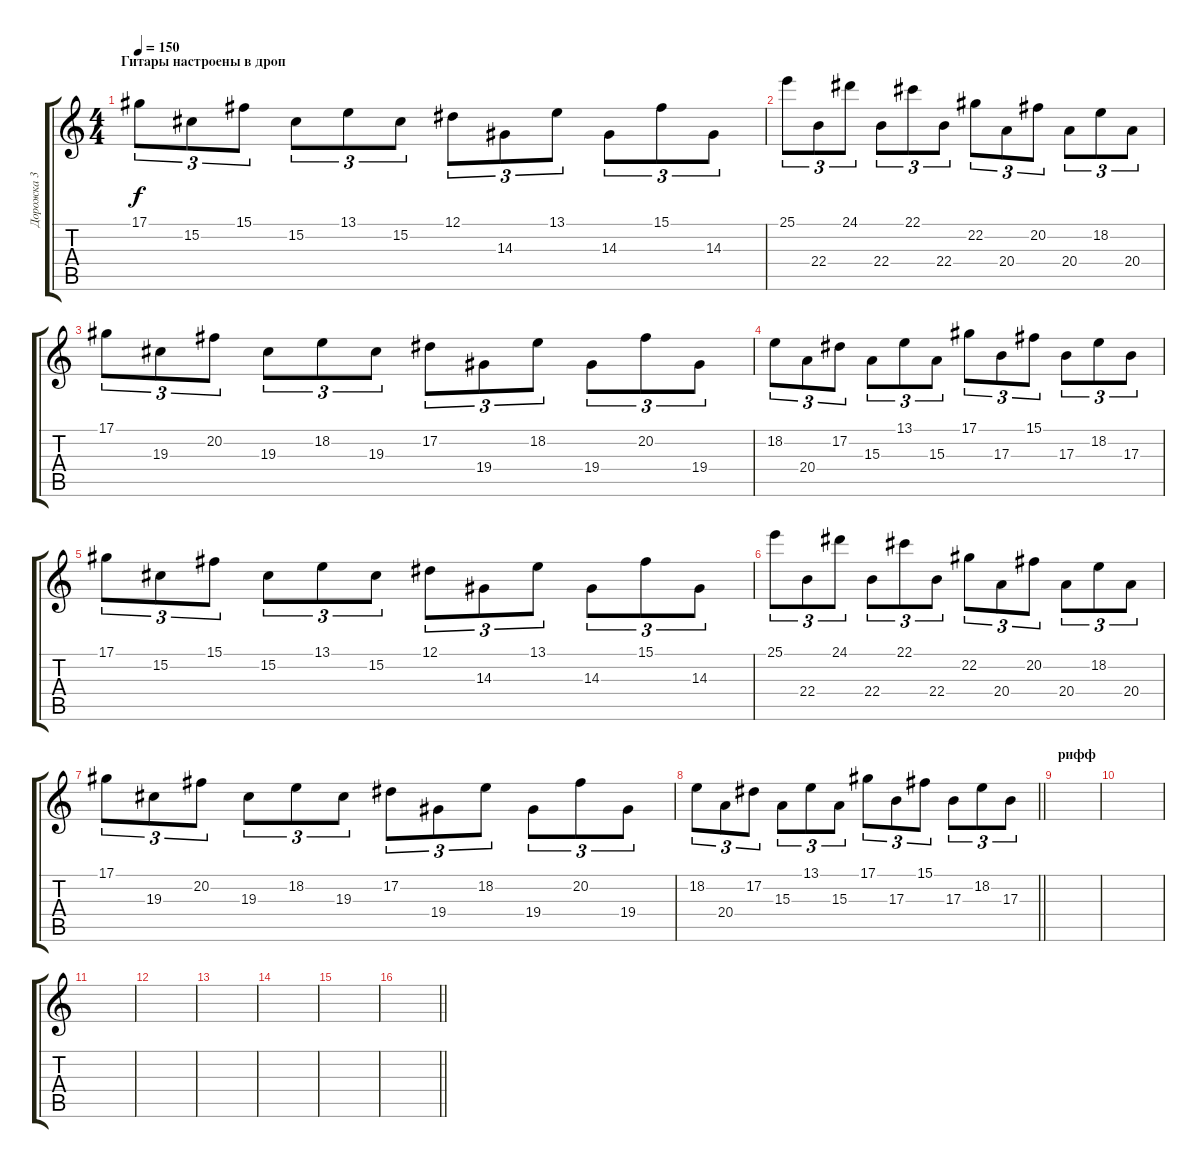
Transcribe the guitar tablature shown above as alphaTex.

\track ("Дорожка 3" "Дорожка 3") {instrument harpsichord}
\staff {score tabs}
\tuning (Eb4 Bb3 Gb3 Db3 Ab2 Eb2) {hide}
\ts (4 4)
\section ("" "Гитары настроены в дроп")
\tempo 150
\clef g2
\ks c
17.1.8{tu (3 2) dy f instrument harpsichord} 15.2.8{tu (3 2)} 15.1.8{tu (3 2)} 15.2.8{tu (3 2)} 13.1.8{tu (3 2)} 15.2.8{tu (3 2)} 12.1.8{tu (3 2)} 14.3.8{tu (3 2)} 13.1.8{tu (3 2)} 14.3.8{tu (3 2)} 15.1.8{tu (3 2)} 14.3.8{tu (3 2)} |
25.1.8{tu (3 2)} 22.4.8{tu (3 2)} 24.1.8{tu (3 2)} 22.4.8{tu (3 2)} 22.1.8{tu (3 2)} 22.4.8{tu (3 2)} 22.2.8{tu (3 2)} 20.4.8{tu (3 2)} 20.2.8{tu (3 2)} 20.4.8{tu (3 2)} 18.2.8{tu (3 2)} 20.4.8{tu (3 2)} |
17.1.8{tu (3 2)} 19.3.8{tu (3 2)} 20.2.8{tu (3 2)} 19.3.8{tu (3 2)} 18.2.8{tu (3 2)} 19.3.8{tu (3 2)} 17.2.8{tu (3 2)} 19.4.8{tu (3 2)} 18.2.8{tu (3 2)} 19.4.8{tu (3 2)} 20.2.8{tu (3 2)} 19.4.8{tu (3 2)} |
18.2.8{tu (3 2)} 20.4.8{tu (3 2)} 17.2.8{tu (3 2)} 15.3.8{tu (3 2)} 13.1.8{tu (3 2)} 15.3.8{tu (3 2)} 17.1.8{tu (3 2)} 17.3.8{tu (3 2)} 15.1.8{tu (3 2)} 17.3.8{tu (3 2)} 18.2.8{tu (3 2)} 17.3.8{tu (3 2)} |
17.1.8{tu (3 2)} 15.2.8{tu (3 2)} 15.1.8{tu (3 2)} 15.2.8{tu (3 2)} 13.1.8{tu (3 2)} 15.2.8{tu (3 2)} 12.1.8{tu (3 2)} 14.3.8{tu (3 2)} 13.1.8{tu (3 2)} 14.3.8{tu (3 2)} 15.1.8{tu (3 2)} 14.3.8{tu (3 2)} |
25.1.8{tu (3 2)} 22.4.8{tu (3 2)} 24.1.8{tu (3 2)} 22.4.8{tu (3 2)} 22.1.8{tu (3 2)} 22.4.8{tu (3 2)} 22.2.8{tu (3 2)} 20.4.8{tu (3 2)} 20.2.8{tu (3 2)} 20.4.8{tu (3 2)} 18.2.8{tu (3 2)} 20.4.8{tu (3 2)} |
17.1.8{tu (3 2)} 19.3.8{tu (3 2)} 20.2.8{tu (3 2)} 19.3.8{tu (3 2)} 18.2.8{tu (3 2)} 19.3.8{tu (3 2)} 17.2.8{tu (3 2)} 19.4.8{tu (3 2)} 18.2.8{tu (3 2)} 19.4.8{tu (3 2)} 20.2.8{tu (3 2)} 19.4.8{tu (3 2)} |
\barLineRight lightlight
18.2.8{tu (3 2)} 20.4.8{tu (3 2)} 17.2.8{tu (3 2)} 15.3.8{tu (3 2)} 13.1.8{tu (3 2)} 15.3.8{tu (3 2)} 17.1.8{tu (3 2)} 17.3.8{tu (3 2)} 15.1.8{tu (3 2)} 17.3.8{tu (3 2)} 18.2.8{tu (3 2)} 17.3.8{tu (3 2)} |
\section ("" "рифф")
|
|
|
|
|
|
|
\barLineRight lightlight
